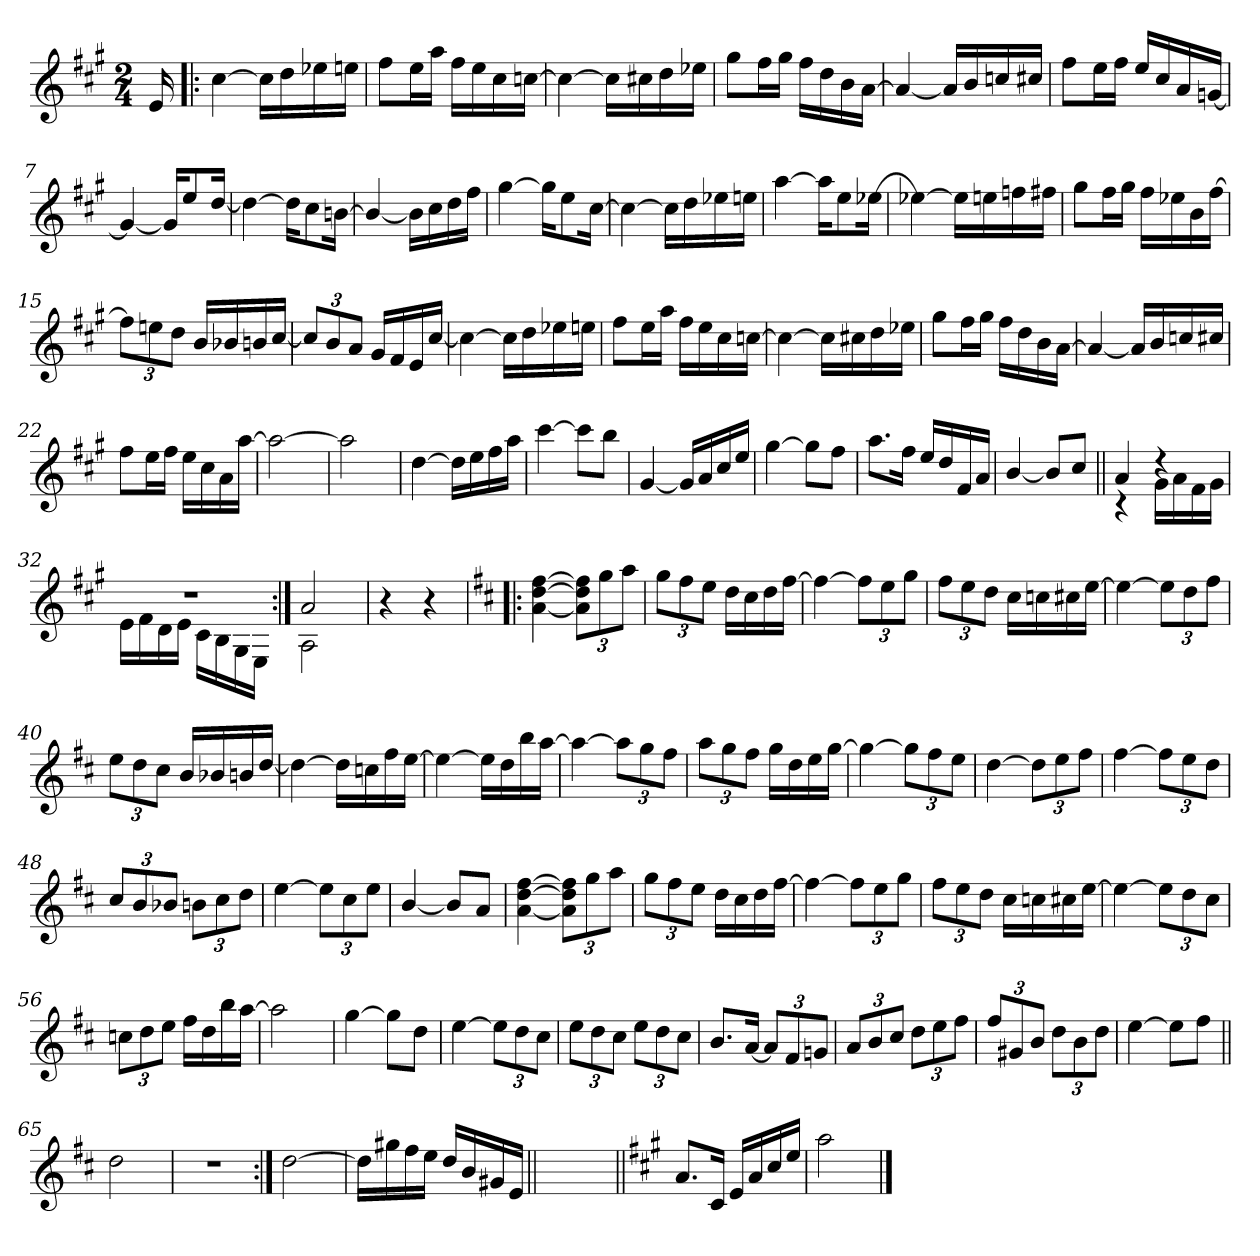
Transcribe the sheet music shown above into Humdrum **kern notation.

**kern
*part1
*staff1
*clefG2
*k[f#c#g#]
*A:
*M2/4
=
16e/
=1!|:
[4cc#\
16cc#\LL]
16dd\
16ee-X\
16een\JJ
=2
8ff#\L
16ee\L
16aa\JJ
16ff#\LL
16ee\
16cc#\
[16ccn\JJ
=3
4ccn\_
16cc\LL]
16cc#X\
16dd\
16ee-X\JJ
=4
8gg#\L
16ff#\L
16gg#\JJ
16ff#\LL
16dd\
16b\
[16a\JJ
!!LO:LB:g=z
=5
4a/_
16a/LL]
16b/
16ccn/
16cc#X/JJ
=6
8ff#\L
16ee\L
16ff#\JJ
16ee/LL
16cc#/
16a/
[16gn/JJ
=7
4gn/_
16g/KL]
8ee/
[16dd/Jk
=8
4dd\_
16dd\KL]
8cc#\
[16bn\Jk
=9
4b/_
16b\LL]
16cc#\
16dd\
16ff#\JJ
!!LO:LB:g=z
=10
[4gg#\
16gg#\KL]
8ee\
[16cc#\Jk
=11
4cc#\_
16cc#\LL]
16dd\
16ee-X\
16een\JJ
=12
[4aa\
16aa\KL]
8ee\
[16ee-X\Jk
=13
4ee-X\_
16ee-\LL]
16een\
16ffn\
16ff#X\JJ
=14
8gg#\L
16ff#\L
16gg#\JJ
16ff#\LL
16ee-X\
16b\
[16ff#\JJ
!!LO:LB:g=z
=15
12ff#\L]
12een\
12dd\J
16b/LL
16b-X/
16bn/
[16cc#/JJ
=16
12cc#/L]
12b/
12a/J
16g#/LL
16f#/
16e/
[16cc#/JJ
=17
4cc#\_
16cc#\LL]
16dd\
16ee-X\
16een\JJ
=18
8ff#\L
16ee\L
16aa\JJ
16ff#\LL
16ee\
16cc#\
[16ccn\JJ
!!LO:LB:g=z
=19
4ccn\_
16cc\LL]
16cc#X\
16dd\
16ee-X\JJ
=20
8gg#\L
16ff#\L
16gg#\JJ
16ff#\LL
16dd\
16b\
[16a\JJ
=21
4a/_
16a/LL]
16b/
16ccn/
16cc#X/JJ
=22
8ff#\L
16ee\L
16ff#\JJ
16ee\LL
16cc#\
16a\
[16aa\JJ
=23
2aa\_
!!LO:LB:g=z
=24
2aa\]
=25
[4dd\
16dd\LL]
16ee\
16ff#\
16aa\JJ
=26
[4ccc#\
8ccc#\L]
8bb\J
=27
[4g#/
16g#/LL]
16a/
16cc#/
16ee/JJ
=28
[4gg#\
8gg#\L]
8ff#\J
!!LO:LB:g=z
=29
8.aa\L
16ff#\Jk
16ee/LL
16dd/
16f#/
16a/JJ
=30
[4b/
8b/L]
8cc#/J
=31||
*^
4a/	4rB
4rdd	16g#\LL
.	16a\
.	16f#\
.	16g#\JJ
=32	=32
2rdd	16e\LL
.	16f#\
.	16d\
.	16e\JJ
.	16c#\LL
.	16B\
.	16G#\
.	16E\JJ
!!LO:LB:g=z	!!
=33:|!	=33:|!
2a/	2A\
*v	*v
=34
4r
4r
=35!|:
*k[f#c#]
*D:
[4a\ [4dd\ [4ff#\
12a\] 12dd\] 12ff#\]L
12gg\
12aa\J
=36
12gg\L
12ff#\
12ee\J
16dd\LL
16cc#\
16dd\
[16ff#\JJ
=37
4ff#\_
12ff#\L]
12ee\
12gg\J
!!LO:LB:g=z
=38
12ff#\L
12ee\
12dd\J
16cc#\LL
16ccn\
16cc#X\
[16ee\JJ
=39
4ee\_
12ee\L]
12dd\
12ff#\J
=40
12ee\L
12dd\
12cc#\J
16b/LL
16b-X/
16bn/
[16dd/JJ
=41
4dd\_
16dd\LL]
16ccn\
16ff#\
[16ee\JJ
=42
4ee\_
16ee\LL]
16dd\
16bb\
[16aa\JJ
!!LO:LB:g=z
=43
4aa\_
12aa\L]
12gg\
12ff#\J
=44
12aa\L
12gg\
12ff#\J
16gg\LL
16dd\
16ee\
[16gg\JJ
=45
4gg\_
12gg\L]
12ff#\
12ee\J
=46
[4dd\
12dd\L]
12ee\
12ff#\J
=47
[4ff#\
12ff#\L]
12ee\
12dd\J
!!LO:PB:g=z
=48
12cc#/L
12b/
12b-X/J
12bn\L
12cc#\
12dd\J
=49
[4ee\
12ee\L]
12cc#\
12ee\J
=50
[4b/
8b/L]
8a/J
=51
[4a\ [4dd\ [4ff#\
12a\] 12dd\] 12ff#\]L
12gg\
12aa\J
=52
12gg\L
12ff#\
12ee\J
16dd\LL
16cc#\
16dd\
[16ff#\JJ
!!LO:LB:g=z
=53
4ff#\_
12ff#\L]
12ee\
12gg\J
=54
12ff#\L
12ee\
12dd\J
16cc#\LL
16ccn\
16cc#X\
[16ee\JJ
=55
4ee\_
12ee\L]
12dd\
12cc#\J
=56
12ccn\L
12dd\
12ee\J
16ff#\LL
16dd\
16bb\
[16aa\JJ
=57
2aa\]
!!LO:LB:g=z
=58
[4gg\
8gg\L]
8dd\J
=59
[4ee\
12ee\L]
12dd\
12cc#\J
=60
12ee\L
12dd\
12cc#\J
12ee\L
12dd\
12cc#\J
=61
8.b/L
[16a/Jk
12a/L]
12f#/
12gn/J
=62
12a/L
12b/
12cc#/J
12dd\L
12ee\
12ff#\J
!!LO:LB:g=z
=63
12ff#/L
12g#X/
12b/J
12dd\L
12b\
12dd\J
=64
[4ee\
8ee\L]
8ff#\J
=65||
2dd\
=66
2r
!!LO:LB:g=z
=67:|!
[2dd\
=68
16dd\LL]
16gg#X\
16ff#\
16ee\JJ
16dd/LL
16b/
16g#X/
16e/JJ
=69||
2ryy
=70||
*k[f#c#g#]
*A:
8.a/L
16c#/Jk
16e/LL
16a/
16cc#/
16ee/JJ
=71
2aa\
==
*-
